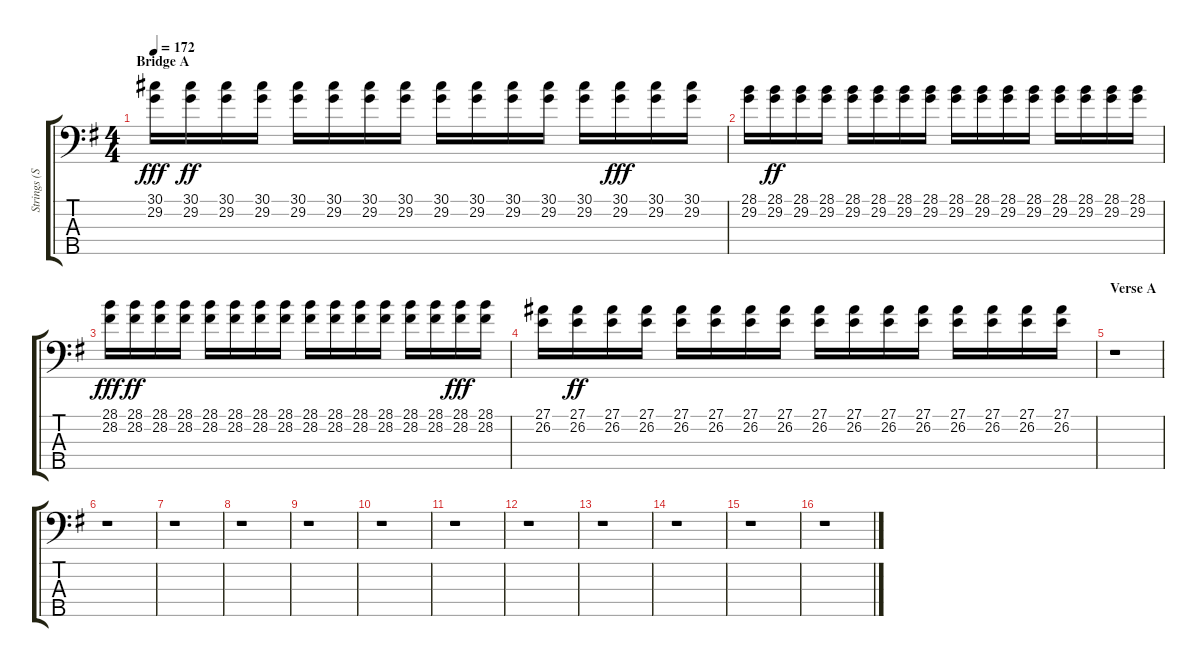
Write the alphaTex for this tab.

\track ("Strings (Staff 2)" "Strings (S") {instrument stringensemble1}
\staff {score tabs}
\tuning (G2 D2 A1 E1 B0) {hide}
\ts (4 4)
\section ("" "Bridge A")
\tempo 172
\clef f4
\ks eminor
(30.1 29.2).16{dy fff} (30.1 29.2).16{dy ff} (30.1 29.2).16 (30.1 29.2).16 (30.1 29.2).16 (30.1 29.2).16 (30.1 29.2).16 (30.1 29.2).16 (30.1 29.2).16 (30.1 29.2).16 (30.1 29.2).16 (30.1 29.2).16 (30.1 29.2).16 (30.1 29.2).16{dy fff} (30.1 29.2).16 (30.1 29.2).16 |
(28.1 29.2).16 (28.1 29.2).16{dy ff} (28.1 29.2).16 (28.1 29.2).16 (28.1 29.2).16 (28.1 29.2).16 (28.1 29.2).16 (28.1 29.2).16 (28.1 29.2).16 (28.1 29.2).16 (28.1 29.2).16 (28.1 29.2).16 (28.1 29.2).16 (28.1 29.2).16 (28.1 29.2).16 (28.1 29.2).16 |
(28.1 28.2).16{dy fff} (28.1 28.2).16{dy ff} (28.1 28.2).16 (28.1 28.2).16 (28.1 28.2).16 (28.1 28.2).16 (28.1 28.2).16 (28.1 28.2).16 (28.1 28.2).16 (28.1 28.2).16 (28.1 28.2).16 (28.1 28.2).16 (28.1 28.2).16 (28.1 28.2).16 (28.1 28.2).16{dy fff} (28.1 28.2).16 |
(27.1 26.2).16 (27.1 26.2).16{dy ff} (27.1 26.2).16 (27.1 26.2).16 (27.1 26.2).16 (27.1 26.2).16 (27.1 26.2).16 (27.1 26.2).16 (27.1 26.2).16 (27.1 26.2).16 (27.1 26.2).16 (27.1 26.2).16 (27.1 26.2).16 (27.1 26.2).16 (27.1 26.2).16 (27.1 26.2).16 |
\section ("" "Verse A")
r.1 |
r.1 |
r.1 |
r.1 |
r.1 |
r.1 |
r.1 |
r.1 |
r.1 |
r.1 |
r.1 |
r.1
